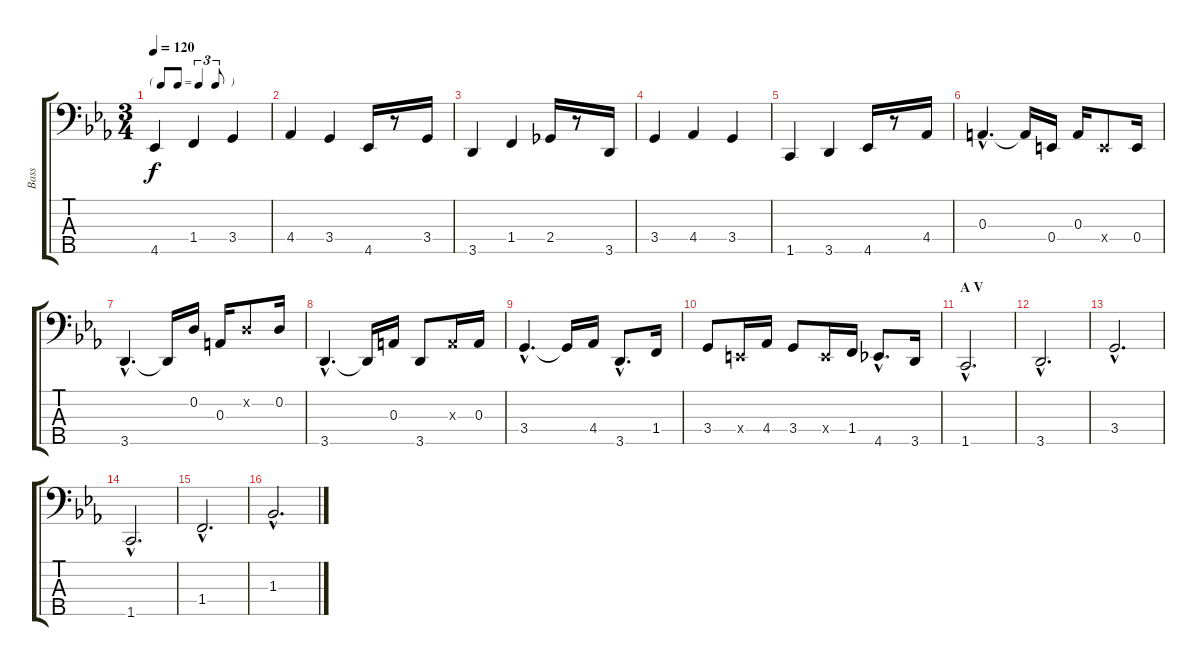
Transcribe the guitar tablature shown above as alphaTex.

\track ("Bass" "Bass") {instrument fretlessbass}
\staff {score tabs}
\tuning (G2 D2 A1 E1 B0) {hide}
\ts (3 4)
\tf triplet8th
\tempo 120
\clef f4
\ks cminor
4.5.4{dy f} 1.4.4 3.4.4 |
4.4.4 3.4.4 4.5.16 r.8 3.4.16 |
3.5.4 1.4.4 2.4.16 r.8 3.5.16 |
3.4.4 4.4.4 3.4.4 |
1.5.4 3.5.4 4.5.16 r.8 4.4.16 |
0.3{hac}.4{d} 0.3{t}.16 0.4.16 0.3.16 0.4{x}.8 0.4.16 |
3.5{hac}.4{d} 3.5{t}.16 0.2.16 0.3.16 0.2{x}.8 0.2.16 |
3.5{hac}.4{d} 3.5{t}.16 0.3.16 3.5.8 0.3{x}.16 0.3.16 |
3.4{hac}.4{d} 3.4{t}.16 4.4.16 3.5{hac}.8{d} 1.4.16 |
3.4.8 0.4{x}.16 4.4.16 3.4.8 0.4{x}.16 1.4.16 4.5{hac}.8{d} 3.5.16 |
\section ("" "A V")
1.5{hac}.2{d} |
3.5{hac}.2{d} |
3.4{hac}.2{d} |
1.5{hac}.2{d} |
1.4{hac}.2{d} |
1.3{hac}.2{d}
